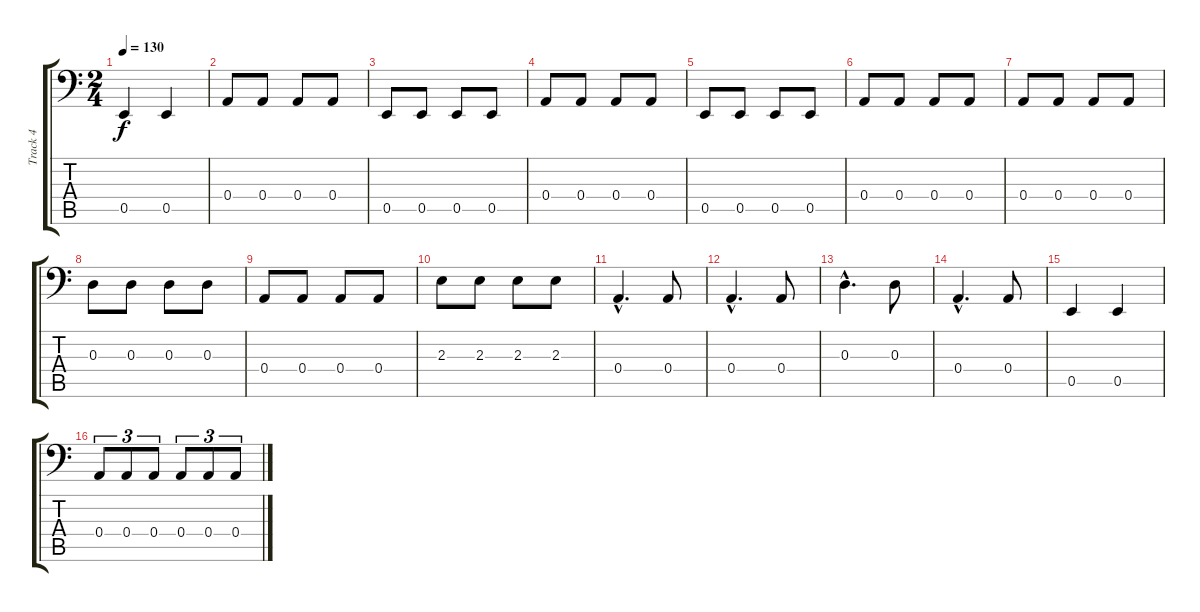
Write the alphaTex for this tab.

\track ("Track 4" "Track 4") {instrument slapbass1}
\staff {score tabs}
\tuning (C3 G2 D2 A1 E1 B0) {hide}
\ts (2 4)
\tempo 130
\clef f4
\ks c
0.5.4{dy f} 0.5.4 |
0.4.8 0.4.8 0.4.8 0.4.8 |
0.5.8 0.5.8 0.5.8 0.5.8 |
0.4.8 0.4.8 0.4.8 0.4.8 |
0.5.8 0.5.8 0.5.8 0.5.8 |
0.4.8 0.4.8 0.4.8 0.4.8 |
0.4.8 0.4.8 0.4.8 0.4.8 |
0.3.8 0.3.8 0.3.8 0.3.8 |
0.4.8 0.4.8 0.4.8 0.4.8 |
2.3.8 2.3.8 2.3.8 2.3.8 |
0.4{hac}.4{d} 0.4.8 |
0.4{hac}.4{d} 0.4.8 |
0.3{hac}.4{d} 0.3.8 |
0.4{hac}.4{d} 0.4.8 |
0.5.4 0.5.4 |
0.4.8{tu (3 2)} 0.4.8{tu (3 2)} 0.4.8{tu (3 2)} 0.4.8{tu (3 2)} 0.4.8{tu (3 2)} 0.4.8{tu (3 2)}
